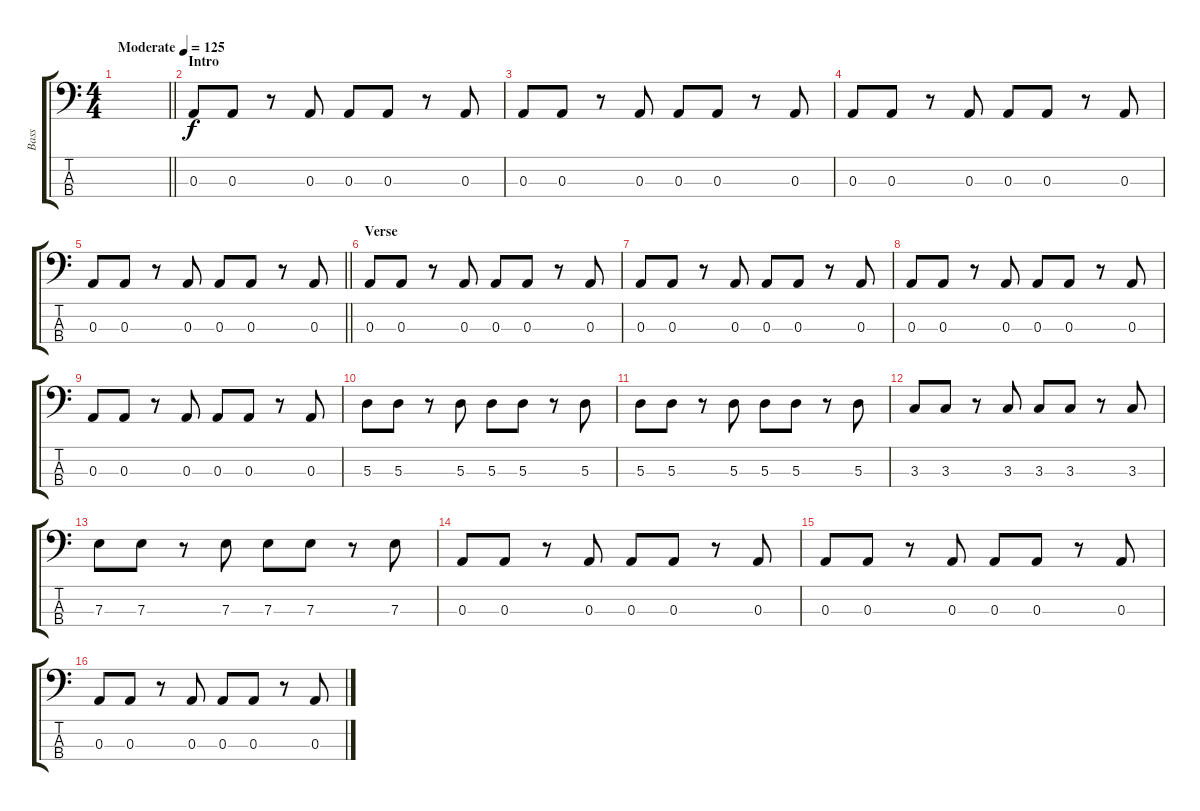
\track ("Bass" "Bass") {instrument electricbassfinger}
\staff {score tabs}
\tuning (G2 D2 A1 E1) {hide}
\ts (4 4)
\tempo (125 "Moderate")
\clef f4
\barLineRight lightlight
\ks c
|
\section ("" "Intro")
0.3.8 0.3.8 r.8 0.3.8 0.3.8 0.3.8 r.8 0.3.8 |
0.3.8 0.3.8 r.8 0.3.8 0.3.8 0.3.8 r.8 0.3.8 |
0.3.8 0.3.8 r.8 0.3.8 0.3.8 0.3.8 r.8 0.3.8 |
\barLineRight lightlight
0.3.8 0.3.8 r.8 0.3.8 0.3.8 0.3.8 r.8 0.3.8 |
\section ("" "Verse")
0.3.8 0.3.8 r.8 0.3.8 0.3.8 0.3.8 r.8 0.3.8 |
0.3.8 0.3.8 r.8 0.3.8 0.3.8 0.3.8 r.8 0.3.8 |
0.3.8 0.3.8 r.8 0.3.8 0.3.8 0.3.8 r.8 0.3.8 |
0.3.8 0.3.8 r.8 0.3.8 0.3.8 0.3.8 r.8 0.3.8 |
5.3.8 5.3.8 r.8 5.3.8 5.3.8 5.3.8 r.8 5.3.8 |
5.3.8 5.3.8 r.8 5.3.8 5.3.8 5.3.8 r.8 5.3.8 |
3.3.8 3.3.8 r.8 3.3.8 3.3.8 3.3.8 r.8 3.3.8 |
7.3.8 7.3.8 r.8 7.3.8 7.3.8 7.3.8 r.8 7.3.8 |
0.3.8 0.3.8 r.8 0.3.8 0.3.8 0.3.8 r.8 0.3.8 |
0.3.8 0.3.8 r.8 0.3.8 0.3.8 0.3.8 r.8 0.3.8 |
0.3.8 0.3.8 r.8 0.3.8 0.3.8 0.3.8 r.8 0.3.8
